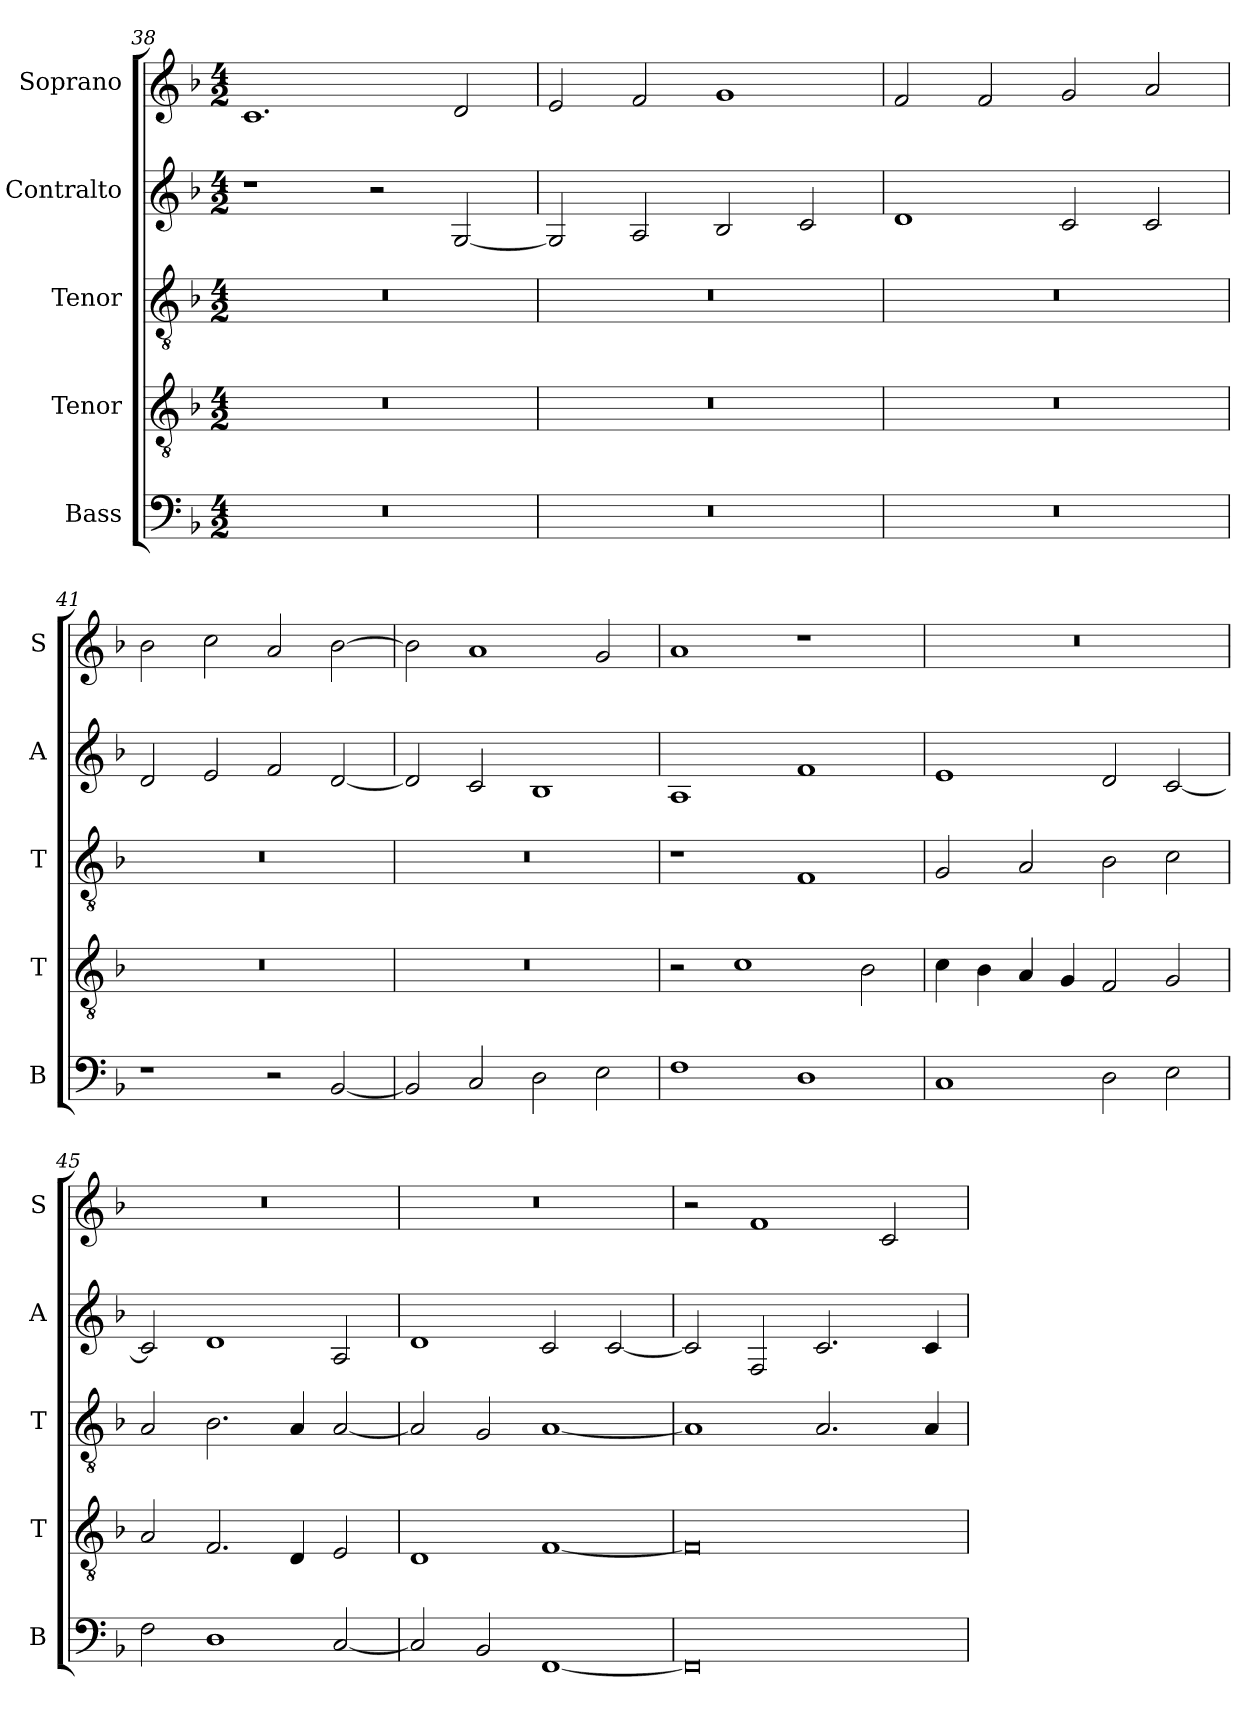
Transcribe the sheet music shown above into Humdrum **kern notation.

**kern	**kern	**kern	**kern	**kern
*part5	*part4	*part3	*part2	*part1
*staff5	*staff4	*staff3	*staff2	*staff1
*I"Bass	*I"Tenor	*I"Tenor	*I"Contralto	*I"Soprano
*I'B	*I'T	*I'T	*I'A	*I'S
*clefF4	*clefGv2	*clefGv2	*clefG2	*clefG2
*k[b-]	*k[b-]	*k[b-]	*k[b-]	*k[b-]
*F:ion	*F:ion	*F:ion	*F:ion	*F:ion
*M4/2	*M4/2	*M4/2	*M4/2	*M4/2
=38	=38	=38	=38	=38
0r	0r	0r	1r	1.c
.	.	.	2r	.
.	.	.	[2G	2d
=39	=39	=39	=39	=39
0r	0r	0r	2G]	2e
.	.	.	2A	2f
.	.	.	2B-	1g
.	.	.	2c	.
=40	=40	=40	=40	=40
0r	0r	0r	1d	2f
.	.	.	.	2f
.	.	.	2c	2g
.	.	.	2c	2a
=41	=41	=41	=41	=41
1r	0r	0r	2d	2b-
.	.	.	2e	2cc
2r	.	.	2f	2a
[2BB-	.	.	[2d	[2b-
=42	=42	=42	=42	=42
2BB-]	0r	0r	2d]	2b-]
2C	.	.	2c	1a
2D	.	.	1B-	.
2E	.	.	.	2g
=43	=43	=43	=43	=43
1F	2r	1r	1A	1a
.	1c	.	.	.
1D	.	1F	1f	1r
.	2B-	.	.	.
=44	=44	=44	=44	=44
1C	4c	2G	1e	0r
.	4B-	.	.	.
.	4A	2A	.	.
.	4G	.	.	.
2D	2F	2B-	2d	.
2E	2G	2c	[2c	.
=45	=45	=45	=45	=45
2F	2A	2A	2c]	0r
1D	2.F	2.B-	1d	.
.	4D	4A	.	.
[2C	2E	[2A	2A	.
=46	=46	=46	=46	=46
2C]	1D	2A]	1d	0r
2BB-	.	2G	.	.
[1FF	[1F	[1A	2c	.
.	.	.	[2c	.
=47	=47	=47	=47	=47
0FF]	0F]	1A]	2c]	2r
.	.	.	2F	1f
.	.	2.A	2.c	.
.	.	.	.	2c
.	.	4A	4c	.
=	=	=	=	=
*-	*-	*-	*-	*-
